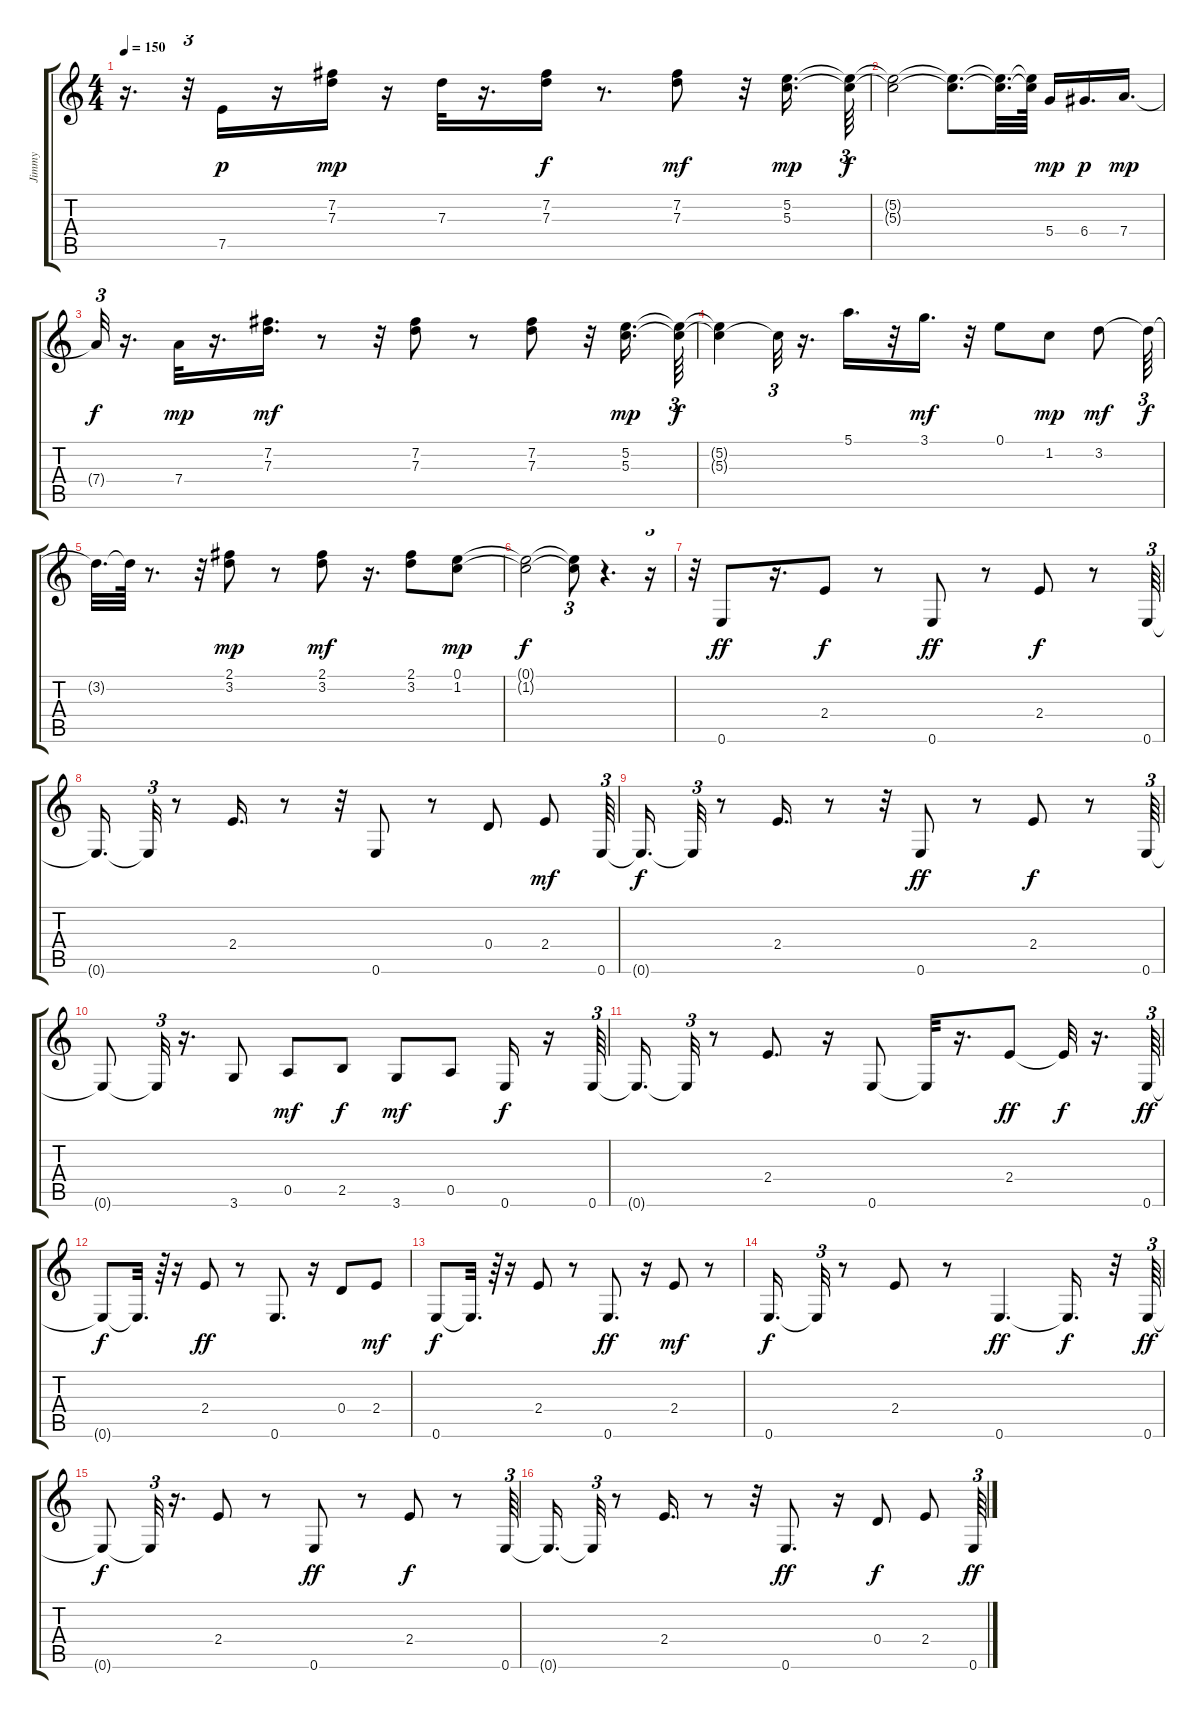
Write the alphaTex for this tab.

\track ("Jimmy" "Jimmy") {instrument overdrivenguitar}
\staff {score tabs}
\tuning (E4 B3 G3 D3 A2 E2) {hide}
\ts (4 4)
\tempo 150
\clef g2
\ks c
r.16{d dy mf} r.32{tu (3 2)} 7.5.16{dy p} r.16 (7.2 7.3).16{dy mp} r.16 7.3.32 r.16{d} (7.2 7.3).16{dy f} r.8{d} (7.2 7.3).8{dy mf} r.32 (5.2 5.3).16{d dy mp} (5.2{t} 5.3{t}).64{tu (3 2) dy f} |
(5.2{t} 5.3{t}).2 (5.2{t} 5.3{t}).8{d} (5.2{t} 5.3{t}).32{d} (5.2{t} 5.3{t}).64 5.4.16{dy mp} 6.4.16{d dy p} 7.4.16{d dy mp} |
7.4{t}.32{tu (3 2) dy f} r.16{d} 7.4.32{dy mp} r.16{d} (7.2 7.3).16{d dy mf} r.8 r.32 (7.2 7.3).8 r.8 (7.2 7.3).8 r.32 (5.2 5.3).16{d dy mp} (5.2{t} 5.3{t}).64{tu (3 2) dy f} |
(5.2{t} 5.3{t}).4 5.3{t}.32{tu (3 2)} r.16{d} 5.1.16{d} r.32 3.1.16{d dy mf} r.32 0.1.8 1.2.8{dy mp} 3.2.8{dy mf} 3.2{t}.64{tu (3 2) dy f} |
3.2{t}.32{d} 3.2{t}.64 r.8{d} r.32 (2.1 3.2).8{dy mp} r.8 (2.1 3.2).8{dy mf} r.16{d} (2.1 3.2).8 (0.1 1.2).8{dy mp} |
(0.1{t} 1.2{t}).2{dy f} (0.1{t} 1.2{t}).8{tu (3 2)} r.4{d} r.16{tu (3 2)} |
r.32{tu (3 2)} 0.6.8{dy ff} r.16{d} 2.4.8{dy f} r.8 0.6.8{dy ff} r.8 2.4.8{dy f} r.8 0.6.64{tu (3 2)} |
0.6{t}.16{d} 0.6{t}.32{tu (3 2)} r.8 2.4.16{d} r.8 r.32 0.6.8 r.8 0.4.8 2.4.8{dy mf} 0.6.64{tu (3 2)} |
0.6{t}.16{d dy f} 0.6{t}.32{tu (3 2)} r.8 2.4.16{d} r.8 r.32 0.6.8{dy ff} r.8 2.4.8{dy f} r.8 0.6.64{tu (3 2)} |
0.6{t}.8 0.6{t}.32{tu (3 2)} r.16{d} 3.6.8 0.5.8{dy mf} 2.5.8{dy f} 3.6.8{dy mf} 0.5.8 0.6.16{dy f} r.16 0.6.64{tu (3 2)} |
0.6{t}.16{d} 0.6{t}.32{tu (3 2)} r.8 2.4.8{d} r.16 0.6.8 0.6{t}.32 r.16{d} 2.4.8{dy ff} 2.4{t}.32{dy f} r.16{d} 0.6.64{tu (3 2) dy ff} |
0.6{t}.8{dy f} 0.6{t}.32{d} r.64 r.16 2.4.8{dy ff} r.8 0.6.8{d} r.16 0.4.8 2.4.8{dy mf} |
0.6.8{dy f} 0.6{t}.32{d} r.64 r.16 2.4.8 r.8 0.6.8{d dy ff} r.16 2.4.8{dy mf} r.8 |
0.6.16{d dy f} 0.6{t}.32{tu (3 2)} r.8 2.4.8 r.8 0.6.4{d dy ff} 0.6{t}.16{d dy f} r.32 0.6.64{tu (3 2) dy ff} |
0.6{t}.8{dy f} 0.6{t}.32{tu (3 2)} r.16{d} 2.4.8 r.8 0.6.8{dy ff} r.8 2.4.8{dy f} r.8 0.6.64{tu (3 2)} |
0.6{t}.16{d} 0.6{t}.32{tu (3 2)} r.8 2.4.16{d} r.8 r.32 0.6.8{d dy ff} r.16 0.4.8{dy f} 2.4.8 0.6.64{tu (3 2) dy ff}
